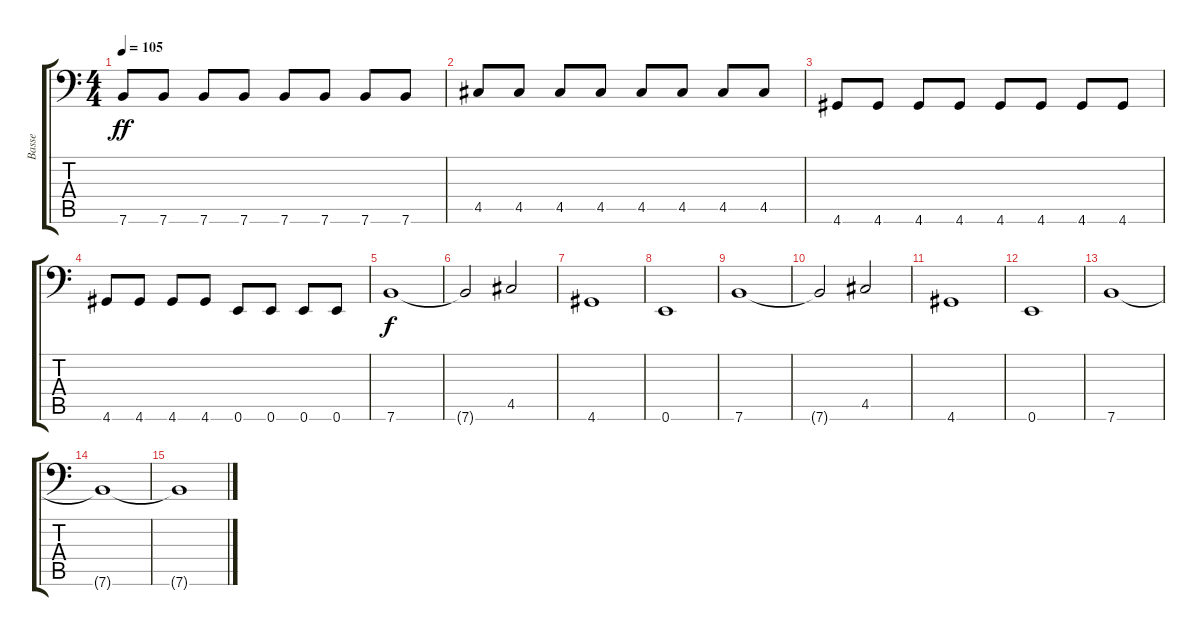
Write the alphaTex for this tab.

\track ("Basse" "Basse") {instrument electricbassfinger}
\staff {score tabs}
\tuning (E3 B2 G2 D2 A1 E1) {hide}
\ts (4 4)
\tempo 105
\clef f4
\ks c
7.6.8{dy ff} 7.6.8 7.6.8 7.6.8 7.6.8 7.6.8 7.6.8 7.6.8 |
4.5.8 4.5.8 4.5.8 4.5.8 4.5.8 4.5.8 4.5.8 4.5.8 |
4.6.8 4.6.8 4.6.8 4.6.8 4.6.8 4.6.8 4.6.8 4.6.8 |
4.6.8 4.6.8 4.6.8 4.6.8 0.6.8 0.6.8 0.6.8 0.6.8 |
7.6.1{dy f} |
7.6{t}.2 4.5.2 |
4.6.1 |
0.6.1 |
7.6.1 |
7.6{t}.2 4.5.2 |
4.6.1 |
0.6.1 |
7.6.1{volume 0} |
7.6{t}.1 |
7.6{t}.1
